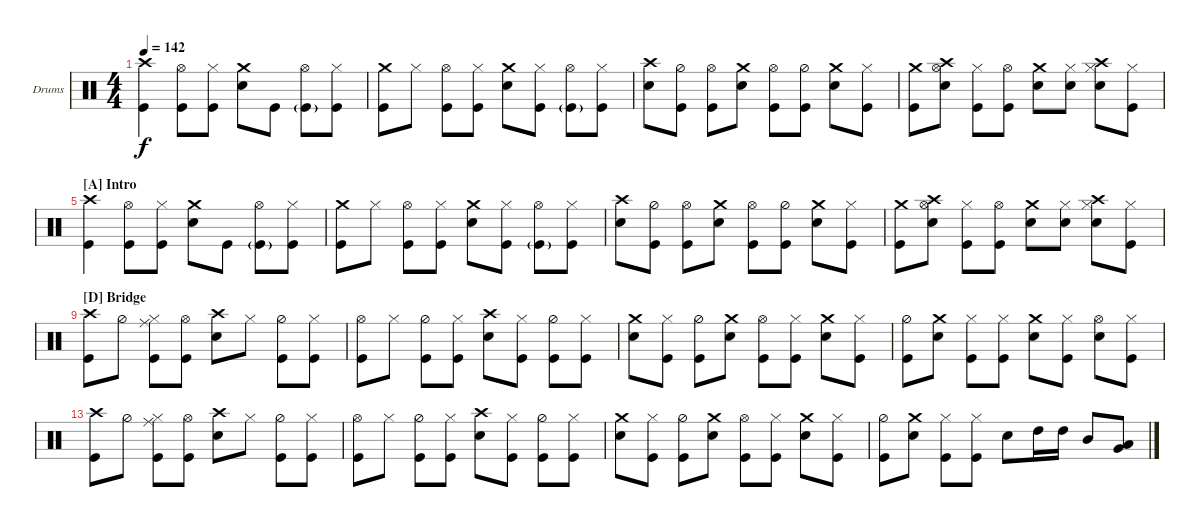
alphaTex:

\bracketExtendMode nobrackets
\firstSystemTrackNameOrientation horizontal
\otherSystemsTrackNameOrientation horizontal
\defaultBarNumberDisplay FirstOfSystem
\track ("Drumkit" "Drums") {instrument percussion}
\staff {score}
\articulation defaults
\ts (4 4)
\tempo 142
\clef neutral
\ks c
("Kick (hit)" "Crash high (hit)").4{dy f} ("Hi-Hat (open)" "Kick (hit)").8 ("Hi-Hat (closed)" "Kick (hit)").8 ("Snare (hit) 2" "Crash medium (hit)").8 "Kick (hit)".8 ("Hi-Hat (open)" "Kick (hit)"{g}).8 ("Hi-Hat (closed)" "Kick (hit)").8 |
("Kick (hit)" "Crash medium (hit)").8 "Hi-Hat (closed)".8 ("Kick (hit)" "Hi-Hat (open)").8 ("Hi-Hat (closed)" "Kick (hit)").8 ("Snare (hit) 2" "Crash medium (hit)").8 ("Kick (hit)" "Hi-Hat (closed)").8 ("Hi-Hat (open)" "Kick (hit)"{g}).8 ("Hi-Hat (closed)" "Kick (hit)").8 |
("Snare (hit) 2" "Crash high (hit)").8 ("Hi-Hat (half)" "Kick (hit)").8 ("Hi-Hat (open)" "Kick (hit)").8 ("Snare (hit) 2" "Crash medium (hit)").8 ("Hi-Hat (open)" "Kick (hit)").8 ("Hi-Hat (half)" "Kick (hit)").8 ("Snare (hit) 2" "Crash medium (hit)").8 ("Hi-Hat (closed)" "Kick (hit)").8 |
("Kick (hit)" "Crash medium (hit)").8 ("Snare (hit) 2" "Hi-Hat (open)" "Crash high (hit)").8 ("Hi-Hat (closed)" "Kick (hit)").8 ("Hi-Hat (open)" "Kick (hit)").8 ("Snare (hit) 2" "Crash medium (hit)").8 ("Hi-Hat (closed)" "Snare (hit) 2").8 ("Hi-Hat (closed)" "Snare (hit) 2" "Crash high (hit)").8 ("Hi-Hat (closed)" "Kick (hit)").8 |
\section ("A" "Intro")
("Kick (hit)" "Crash high (hit)").4 ("Hi-Hat (open)" "Kick (hit)").8 ("Hi-Hat (closed)" "Kick (hit)").8 ("Snare (hit) 2" "Crash medium (hit)").8 "Kick (hit)".8 ("Hi-Hat (open)" "Kick (hit)"{g}).8 ("Hi-Hat (closed)" "Kick (hit)").8 |
("Kick (hit)" "Crash medium (hit)").8 "Hi-Hat (closed)".8 ("Kick (hit)" "Hi-Hat (open)").8 ("Hi-Hat (closed)" "Kick (hit)").8 ("Snare (hit) 2" "Crash medium (hit)").8 ("Kick (hit)" "Hi-Hat (closed)").8 ("Hi-Hat (open)" "Kick (hit)"{g}).8 ("Hi-Hat (closed)" "Kick (hit)").8 |
("Snare (hit) 2" "Crash high (hit)").8 ("Hi-Hat (half)" "Kick (hit)").8 ("Hi-Hat (open)" "Kick (hit)").8 ("Snare (hit) 2" "Crash medium (hit)").8 ("Hi-Hat (open)" "Kick (hit)").8 ("Hi-Hat (half)" "Kick (hit)").8 ("Snare (hit) 2" "Crash medium (hit)").8 ("Hi-Hat (closed)" "Kick (hit)").8 |
("Kick (hit)" "Crash medium (hit)").8 ("Snare (hit) 2" "Hi-Hat (open)" "Crash high (hit)").8 ("Hi-Hat (closed)" "Kick (hit)").8 ("Hi-Hat (open)" "Kick (hit)").8 ("Snare (hit) 2" "Crash medium (hit)").8 ("Hi-Hat (closed)" "Snare (hit) 2").8 ("Hi-Hat (closed)" "Snare (hit) 2" "Crash high (hit)").8 ("Hi-Hat (closed)" "Kick (hit)").8 |
\section ("D" "Bridge")
("Kick (hit)" "Crash high (hit)").8 "Hi-Hat (half)".8 ("Hi-Hat (closed)" "Ride (middle)" "Kick (hit)").8 ("Hi-Hat (open)" "Kick (hit)").8 ("Snare (hit) 2" "Crash high (hit)").8 "Hi-Hat (closed)".8 ("Hi-Hat (half)" "Kick (hit)").8 ("Hi-Hat (closed)" "Kick (hit)").8 |
("Hi-Hat (open)" "Kick (hit)").8 "Hi-Hat (closed)".8 ("Kick (hit)" "Hi-Hat (half)").8 ("Hi-Hat (closed)" "Kick (hit)").8 ("Snare (hit) 2" "Crash high (hit)").8 ("Kick (hit)" "Hi-Hat (closed)").8 ("Hi-Hat (half)" "Kick (hit)").8 ("Hi-Hat (closed)" "Kick (hit)").8 |
("Snare (hit) 2" "Crash medium (hit)").8 ("Hi-Hat (closed)" "Kick (hit)").8 ("Hi-Hat (half)" "Kick (hit)").8 ("Snare (hit) 2" "Crash medium (hit)").8 ("Hi-Hat (open)" "Kick (hit)").8 ("Hi-Hat (closed)" "Kick (hit)").8 ("Snare (hit) 2" "Crash medium (hit)").8 ("Hi-Hat (closed)" "Kick (hit)").8 |
("Hi-Hat (half)" "Kick (hit)").8 ("Snare (hit) 2" "Crash medium (hit)").8 ("Hi-Hat (closed)" "Kick (hit)").8 ("Hi-Hat (closed)" "Kick (hit)").8 ("Snare (hit) 2" "Crash medium (hit)").8 ("Kick (hit)" "Hi-Hat (closed)").8 ("Snare (hit) 2" "Hi-Hat (open)").8 ("Kick (hit)" "Hi-Hat (closed)").8 |
("Kick (hit)" "Crash high (hit)").8 "Hi-Hat (half)".8 ("Hi-Hat (closed)" "Ride (middle)" "Kick (hit)").8 ("Hi-Hat (open)" "Kick (hit)").8 ("Snare (hit) 2" "Crash high (hit)").8 "Hi-Hat (closed)".8 ("Hi-Hat (half)" "Kick (hit)").8 ("Hi-Hat (closed)" "Kick (hit)").8 |
("Hi-Hat (open)" "Kick (hit)").8 "Hi-Hat (closed)".8 ("Kick (hit)" "Hi-Hat (half)").8 ("Hi-Hat (closed)" "Kick (hit)").8 ("Snare (hit) 2" "Crash high (hit)").8 ("Kick (hit)" "Hi-Hat (closed)").8 ("Hi-Hat (half)" "Kick (hit)").8 ("Hi-Hat (closed)" "Kick (hit)").8 |
("Snare (hit) 2" "Crash medium (hit)").8 ("Hi-Hat (closed)" "Kick (hit)").8 ("Hi-Hat (half)" "Kick (hit)").8 ("Snare (hit) 2" "Crash medium (hit)").8 ("Hi-Hat (open)" "Kick (hit)").8 ("Hi-Hat (closed)" "Kick (hit)").8 ("Snare (hit) 2" "Crash medium (hit)").8 ("Hi-Hat (closed)" "Kick (hit)").8 |
("Hi-Hat (half)" "Kick (hit)").8 ("Snare (hit) 2" "Crash medium (hit)").8 ("Hi-Hat (closed)" "Kick (hit)").8 ("Hi-Hat (closed)" "Kick (hit)").8 "Snare (hit) 2".8 "High Tom (hit)".16 "High Tom (hit)".16 "Mid Tom (hit)".8 ("Low Tom (hit)" "Very Low Tom (hit)").8
